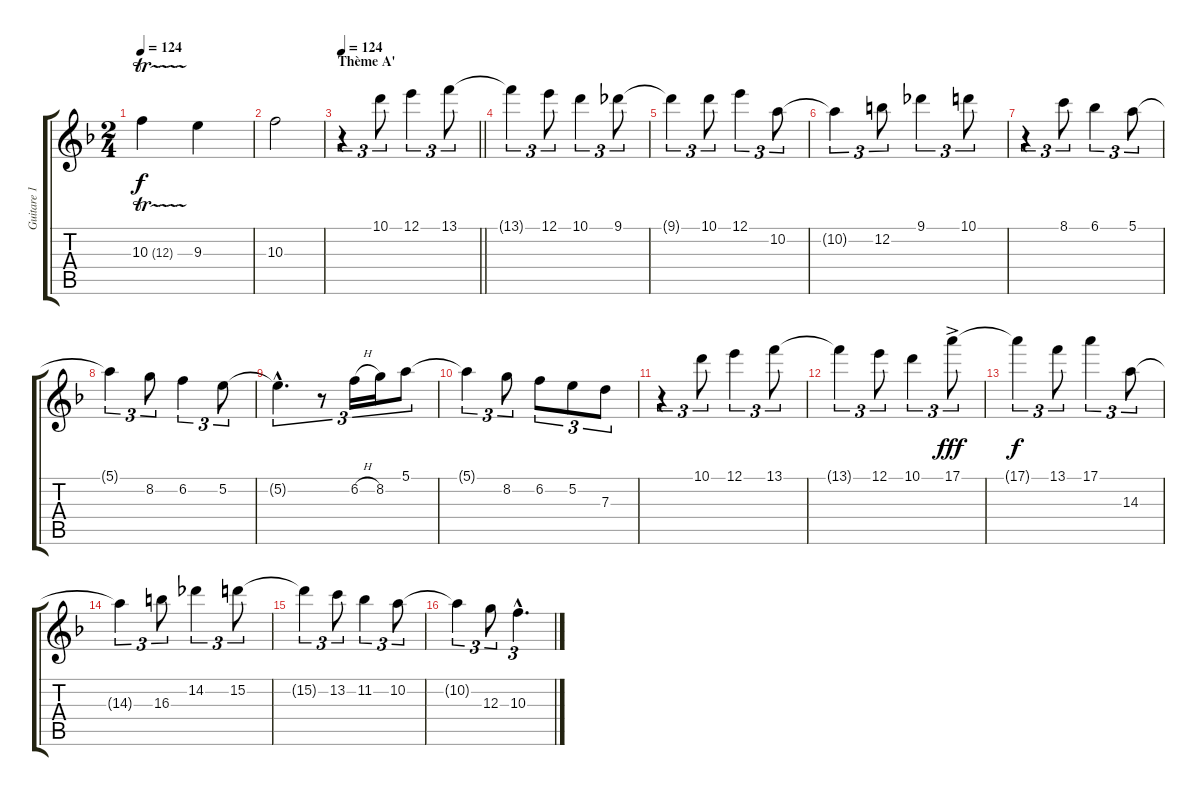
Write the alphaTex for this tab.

\track ("Guitare 1" "Guitare 1") {instrument acousticguitarnylon}
\staff {score tabs}
\tuning (E4 B3 G3 D3 A2 E2) {hide}
\ts (2 4)
\tempo 124
\clef g2
\ks dminor
10.3{tr (12 32)}.4{dy f} 9.3.4 |
10.3.2 |
\section ("" "Thème A'")
\tempo 124
\barLineRight lightlight
r.4{tu (3 2) volume 13 balance 16 instrument acousticguitarnylon} 10.1.8{tu (3 2)} 12.1.4{tu (3 2)} 13.1.8{tu (3 2)} |
13.1{t}.4{tu (3 2)} 12.1.8{tu (3 2)} 10.1.4{tu (3 2)} 9.1.8{tu (3 2)} |
9.1{t}.4{tu (3 2)} 10.1.8{tu (3 2)} 12.1.4{tu (3 2)} 10.2.8{tu (3 2)} |
10.2{t}.4{tu (3 2)} 12.2.8{tu (3 2)} 9.1.4{tu (3 2)} 10.1.8{tu (3 2)} |
r.4{tu (3 2)} 8.1.8{tu (3 2)} 6.1.4{tu (3 2)} 5.1.8{tu (3 2)} |
5.1{t}.4{tu (3 2)} 8.2.8{tu (3 2)} 6.2.4{tu (3 2)} 5.2.8{tu (3 2)} |
5.2{hac t}.4{d tu (3 2)} r.8{tu (3 2)} 6.2{h}.16{tu (3 2)} 8.2.16{tu (3 2)} 5.1.8{tu (3 2)} |
5.1{t}.4{tu (3 2)} 8.2.8{tu (3 2)} 6.2.8{tu (3 2)} 5.2.8{tu (3 2)} 7.3.8{tu (3 2)} |
r.4{tu (3 2)} 10.1.8{tu (3 2)} 12.1.4{tu (3 2)} 13.1.8{tu (3 2)} |
13.1{t}.4{tu (3 2)} 12.1.8{tu (3 2)} 10.1.4{tu (3 2)} 17.1{ac}.8{tu (3 2) dy fff} |
17.1{t}.4{tu (3 2) dy f} 13.1.8{tu (3 2)} 17.1.4{tu (3 2)} 14.3.8{tu (3 2)} |
14.3{t}.4{tu (3 2)} 16.3.8{tu (3 2)} 14.2.4{tu (3 2)} 15.2.8{tu (3 2)} |
15.2{t}.4{tu (3 2)} 13.2.8{tu (3 2)} 11.2.4{tu (3 2)} 10.2.8{tu (3 2)} |
10.2{t}.4{tu (3 2)} 12.3.8{tu (3 2)} 10.3{hac}.4{d tu (3 2)}
